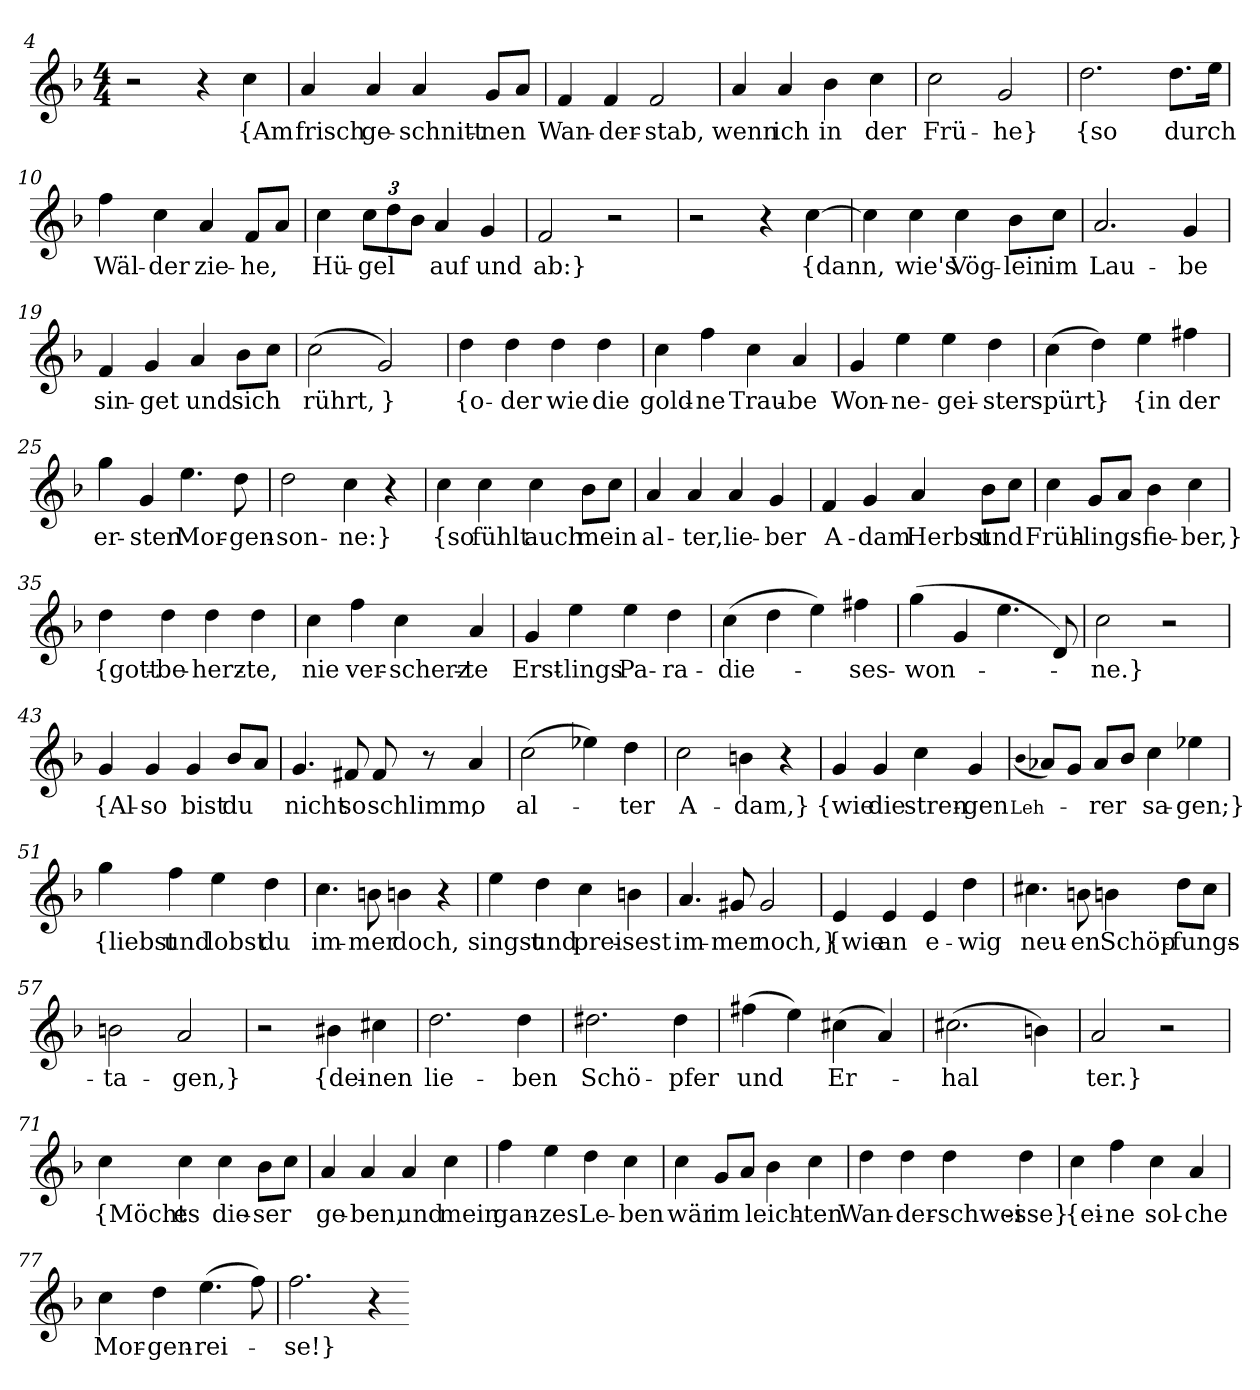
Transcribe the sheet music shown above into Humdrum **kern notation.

**kern	**text
*part1	*part1
*staff1	*staff1
*clefG2	*
*k[b-]	*
*M4/4	*
=4	=4
2r	.
4r	.
4cc	{Am
=5	=5
4a	frisch
4a	ge-
4a	-schnitt-
8g/L	-nen
8a/J	.
=6	=6
4f	Wan-
4f	-der-
2f	-stab,
=7	=7
4a	wenn
4a	ich
4b-	in
4cc	der
=8	=8
2cc	Frü-
2g	-he}
=9	=9
2.dd	{so
8.dd\L	durch
16ee\Jk	.
=10	=10
4ff	Wäl-
4cc	-der
4a	zie-
8f/L	-he,
8a/J	.
=11	=11
4cc	Hü-
12cc\L	-gel
12dd\	.
12b-\J	.
4a	auf
4g	und
=12	=12
2f	ab:}
2r	.
=16	=16
2r	.
4r	.
[4cc	{dann,
=17	=17
4cc]	.
4cc	wie's
4cc	Vög-
8b-\L	-lein
8cc\J	im
=18	=18
2.a	Lau-
4g	-be
=19	=19
4f	sin-
4g	-get
4a	und
8b-\L	sich
8cc\J	.
=20	=20
(2cc	rührt,
2g)	}
=21	=21
4dd	{o-
4dd	-der
4dd	wie
4dd	die
=22	=22
4cc	gold-
4ff	-ne
4cc	Trau-
4a	-be
=23	=23
4g	Won-
4ee	-ne-
4ee	-gei-
4dd	-ster
=24	=24
(4cc	spürt
4dd)	}
4ee	{in
4ff#X	der
=25	=25
4gg	er-
4g	-sten
4.ee	Mor-
8dd	-gen-
=26	=26
2dd	-son-
4cc	-ne:}
4r	.
=31	=31
4cc	{so
4cc	fühlt
4cc	auch
8b-\L	mein
8cc\J	.
=32	=32
4a	al-
4a	-ter,
4a	lie-
4g	-ber
=33	=33
4f	A-
4g	-dam
4a	Herbst
8b-\L	und
8cc\J	.
=34	=34
4cc	Früh-
8g/L	-lings-
8a/J	.
4b-	-fie-
4cc	-ber,}
=35	=35
4dd	{gott-
4dd	-be-
4dd	-herz-
4dd	-te,
=36	=36
4cc	nie
4ff	ver-
4cc	-scherz-
4a	-te
=37	=37
4g	Erst-
4ee	-lings
4ee	Pa-
4dd	-ra-
=38	=38
(4cc	-die-
4dd	.
4ee)	.
4ff#X	-ses-
=39	=39
(4gg	-won-
4g	.
4.ee	.
8d)	.
=40	=40
2cc	-ne.}
2r	.
=43	=43
4g	{Al-
4g	-so
4g	bist
8b-/L	du
8a/J	.
=44	=44
4.g	nicht
8f#X	so
8f#	schlimm,
8r	.
4a	o
=45	=45
(2cc	al-
4ee-X)	.
4dd	-ter
=46	=46
2cc	A-
4bn	-dam,}
4r	.
=47	=47
4g	{wie
4g	die
4cc	stren-
4g	-gen
=48	=48
(qb-	Leh-
8a-X/L)	.
8g/J	.
8a-/L	-rer
8b-/J	.
4cc	sa-
4ee-X	gen;}
=51	=51
4gg	{liebst
4ff	und
4ee	lobst
4dd	du
=52	=52
4.cc	im-
8bn	-mer
4bn	doch,
4r	.
=53	=53
4ee	singst
4dd	und
4cc	prei-
4bn	-sest
=54	=54
4.a	im-
8g#X	-mer
2g#	noch,}
=55	=55
4e	{wie
4e	an
4e	e-
4dd	-wig
=56	=56
4.cc#X	neu-
8bn	-en
4bn	Schöp-
8dd\L	-fungs-
8cc#\J	.
=57	=57
2bn	-ta-
2a	-gen,}
=58	=58
2r	.
4b#X	{dei-
4cc#X	-nen
=59	=59
2.dd	lie-
4dd	-ben
=60	=60
2.dd#X	Schö-
4dd#	-pfer
=61	=61
(4ff#X	und
4ee)	.
(4cc#X	Er-
4a)	.
=62	=62
(2.cc#X	-hal
4bn)	.
=63	=63
2a	-ter.}
2r	.
=71	=71
4cc	{Möcht
4cc	es
4cc	die-
8b-\L	-ser
8cc\J	.
=72	=72
4a	ge-
4a	-ben,
4a	und
4cc	mein
=73	=73
4ff	gan-
4ee	-zes
4dd	Le-
4cc	-ben
=74	=74
4cc	wär
8g/L	im
8a/J	.
4b-	leich-
4cc	-ten
=75	=75
4dd	Wan-
4dd	-der-
4dd	-schwei-
4dd	-sse}
=76	=76
4cc	{ei-
4ff	-ne
4cc	sol-
4a	-che
=77	=77
4cc	Mor-
4dd	-gen-
(4.ee	-rei-
8ff)	.
=78	=78
2.ff	-se!}
4r	.
=-	=-
*-	*-
